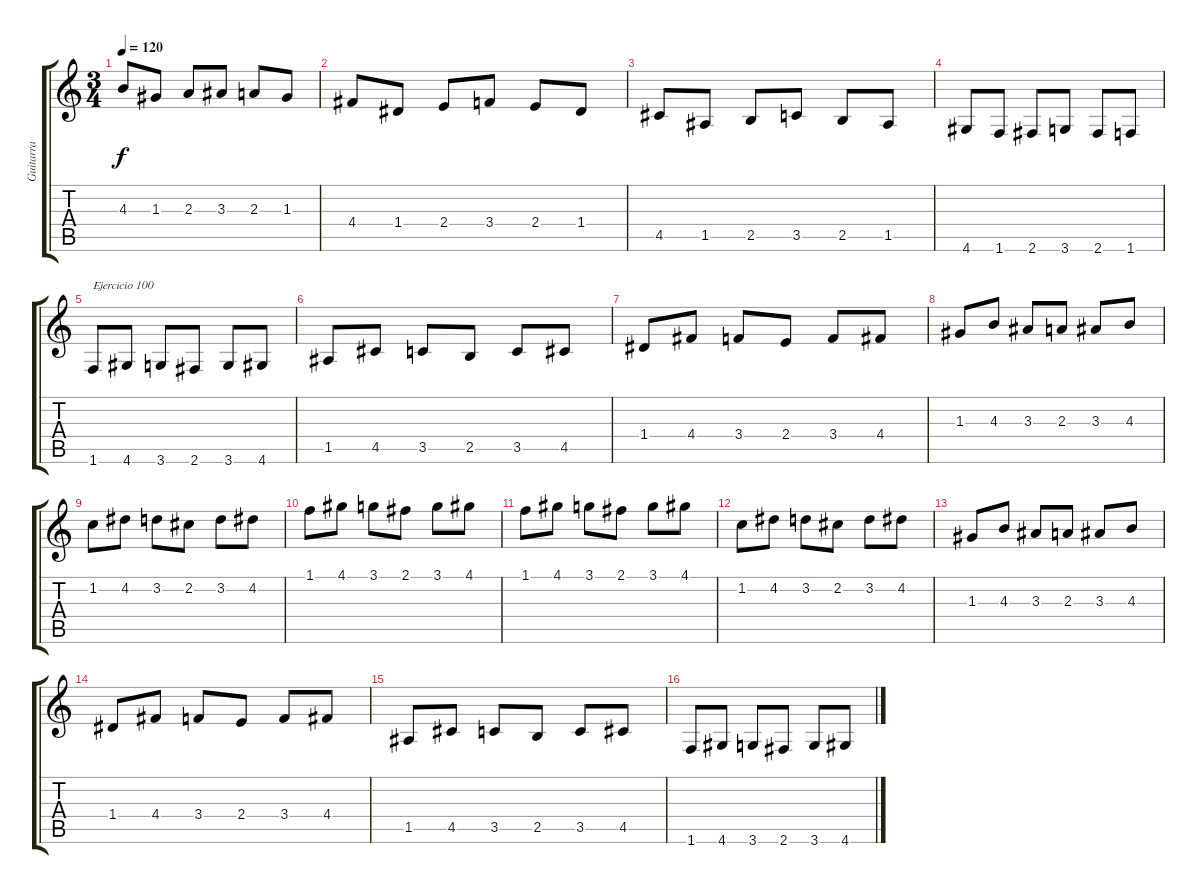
\track ("Guitarra" "Guitarra") {instrument acousticguitarnylon}
\staff {score tabs}
\tuning (E4 B3 G3 D3 A2 E2) {hide}
\ts (3 4)
\tempo 120
\clef g2
\ks c
4.3.8{dy f} 1.3.8 2.3.8 3.3.8 2.3.8 1.3.8 |
4.4.8 1.4.8 2.4.8 3.4.8 2.4.8 1.4.8 |
4.5.8 1.5.8 2.5.8 3.5.8 2.5.8 1.5.8 |
4.6.8 1.6.8 2.6.8 3.6.8 2.6.8 1.6.8 |
1.6.8{txt "Ejercicio 100"} 4.6.8 3.6.8 2.6.8 3.6.8 4.6.8 |
1.5.8 4.5.8 3.5.8 2.5.8 3.5.8 4.5.8 |
1.4.8 4.4.8 3.4.8 2.4.8 3.4.8 4.4.8 |
1.3.8 4.3.8 3.3.8 2.3.8 3.3.8 4.3.8 |
1.2.8 4.2.8 3.2.8 2.2.8 3.2.8 4.2.8 |
1.1.8 4.1.8 3.1.8 2.1.8 3.1.8 4.1.8 |
1.1.8 4.1.8 3.1.8 2.1.8 3.1.8 4.1.8 |
1.2.8 4.2.8 3.2.8 2.2.8 3.2.8 4.2.8 |
1.3.8 4.3.8 3.3.8 2.3.8 3.3.8 4.3.8 |
1.4.8 4.4.8 3.4.8 2.4.8 3.4.8 4.4.8 |
1.5.8 4.5.8 3.5.8 2.5.8 3.5.8 4.5.8 |
1.6.8 4.6.8 3.6.8 2.6.8 3.6.8 4.6.8
